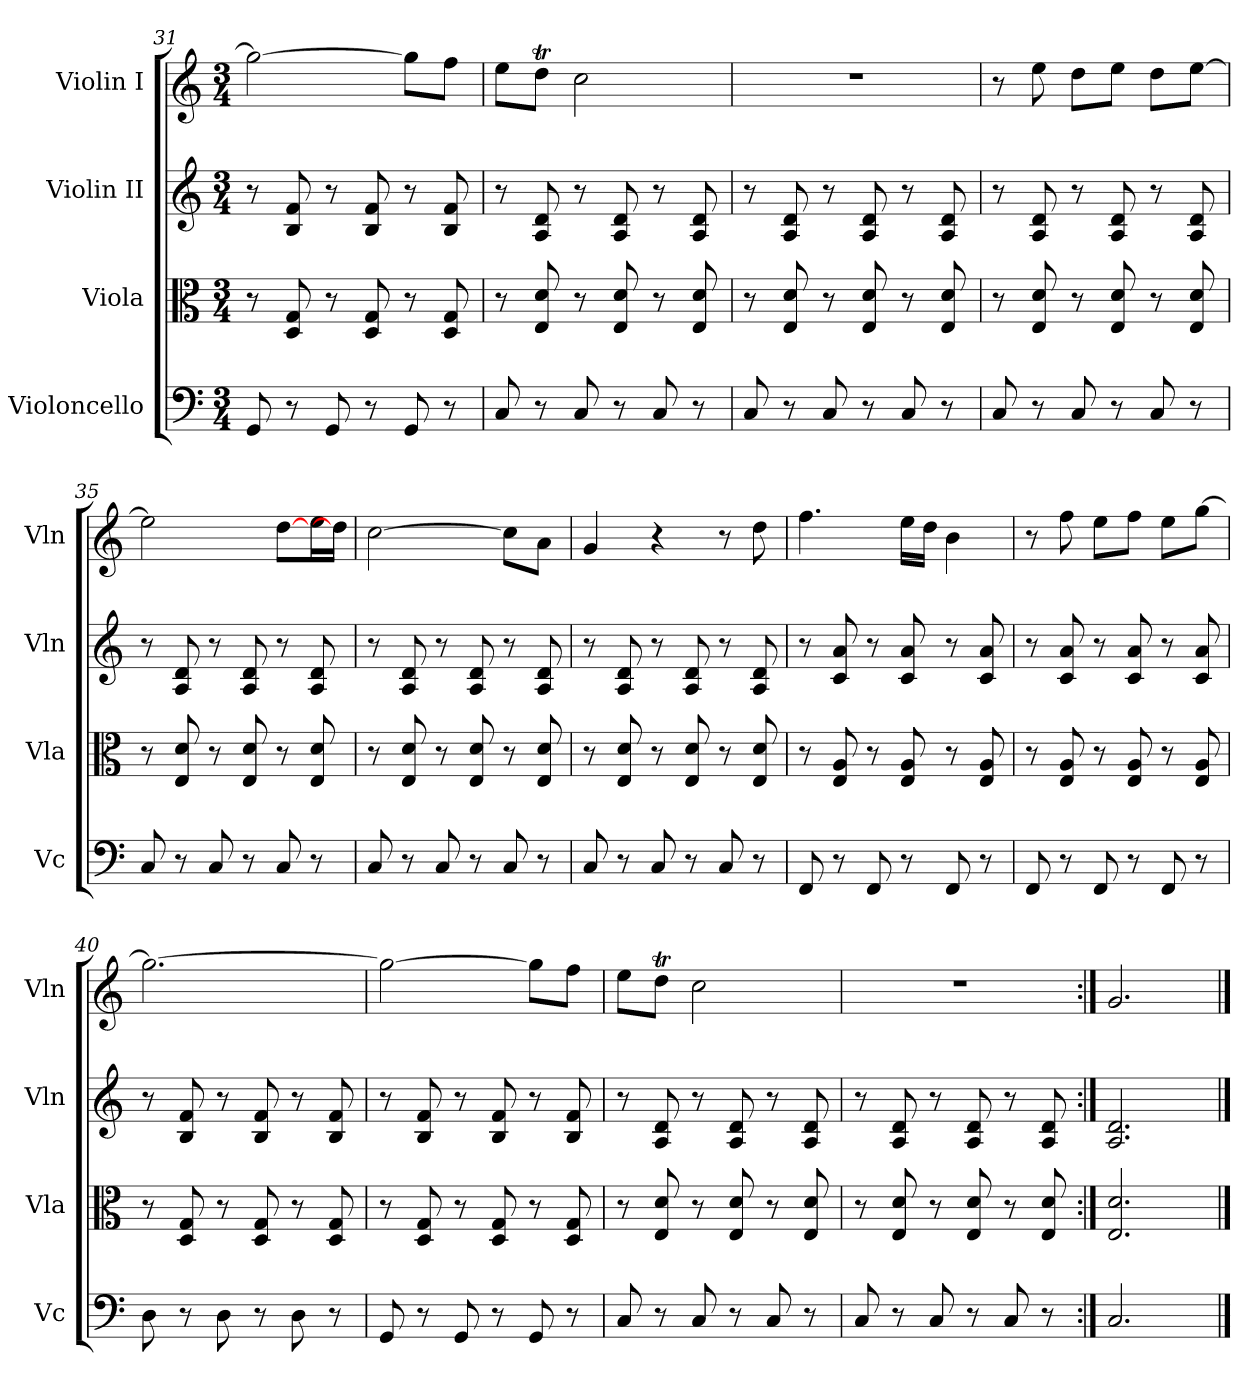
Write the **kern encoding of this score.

**kern	**kern	**kern	**kern
*part4	*part3	*part2	*part1
*staff4	*staff3	*staff2	*staff1
*I"Violoncello	*I"Viola	*I"Violin II	*I"Violin I
*I'Vc	*I'Vla	*I'Vln	*I'Vln
*clefF4	*clefC3	*clefG2	*clefG2
*k[]	*k[]	*k[]	*k[]
*M3/4	*M3/4	*M3/4	*M3/4
=31	=31	=31	=31
8GG/	8r	8r	2gg\_
8r	8D/ 8G/	8B/ 8f/	.
8GG/	8r	8r	.
8r	8D/ 8G/	8B/ 8f/	.
8GG/	8r	8r	8gg\L]
8r	8D/ 8G/	8B/ 8f/	8ff\J
!!LO:LB:g=z
=32	=32	=32	=32
8C/	8r	8r	8ee\L
8r	8E/ 8d/	8A/ 8d/	8ddT\J
8C/	8r	8r	2cc\
8r	8E/ 8d/	8A/ 8d/	.
8C/	8r	8r	.
8r	8E/ 8d/	8A/ 8d/	.
=33	=33	=33	=33
8C/	8r	8r	2.r
8r	8E/ 8d/	8A/ 8d/	.
8C/	8r	8r	.
8r	8E/ 8d/	8A/ 8d/	.
8C/	8r	8r	.
8r	8E/ 8d/	8A/ 8d/	.
=34	=34	=34	=34
8C/	8r	8r	8r
8r	8E/ 8d/	8A/ 8d/	8ee\
8C/	8r	8r	8dd\L
8r	8E/ 8d/	8A/ 8d/	8ee\J
8C/	8r	8r	8dd\L
8r	8E/ 8d/	8A/ 8d/	[8ee\J
=35	=35	=35	=35
8C/	8r	8r	2ee\]
8r	8E/ 8d/	8A/ 8d/	.
8C/	8r	8r	.
8r	8E/ 8d/	8A/ 8d/	.
8C/	8r	8r	[8dd\L
8r	8E/ 8d/	8A/ 8d/	16ee\L
.	.	.	16dd\JJ]
!!LO:PB:g=z
=36	=36	=36	=36
8C/	8r	8r	[2cc\
8r	8E/ 8d/	8A/ 8d/	.
8C/	8r	8r	.
8r	8E/ 8d/	8A/ 8d/	.
8C/	8r	8r	8cc\L]
8r	8E/ 8d/	8A/ 8d/	8a\J
=37	=37	=37	=37
8C/	8r	8r	4g/
8r	8E/ 8d/	8A/ 8d/	.
8C/	8r	8r	4r
8r	8E/ 8d/	8A/ 8d/	.
8C/	8r	8r	8r
8r	8E/ 8d/	8A/ 8d/	8dd\
=38	=38	=38	=38
8FF/	8r	8r	4.ff\
8r	8E/ 8A/	8c/ 8a/	.
8FF/	8r	8r	.
8r	8E/ 8A/	8c/ 8a/	16ee\LL
.	.	.	16dd\JJ
8FF/	8r	8r	4b\
8r	8E/ 8A/	8c/ 8a/	.
=39	=39	=39	=39
8FF/	8r	8r	8r
8r	8E/ 8A/	8c/ 8a/	8ff\
8FF/	8r	8r	8ee\L
8r	8E/ 8A/	8c/ 8a/	8ff\J
8FF/	8r	8r	8ee\L
8r	8E/ 8A/	8c/ 8a/	[8gg\J
!!LO:LB:g=z
=40	=40	=40	=40
8D\	8r	8r	2.gg\_
8r	8D/ 8G/	8B/ 8f/	.
8D\	8r	8r	.
8r	8D/ 8G/	8B/ 8f/	.
8D\	8r	8r	.
8r	8D/ 8G/	8B/ 8f/	.
=41	=41	=41	=41
8GG/	8r	8r	2gg\_
8r	8D/ 8G/	8B/ 8f/	.
8GG/	8r	8r	.
8r	8D/ 8G/	8B/ 8f/	.
8GG/	8r	8r	8gg\L]
8r	8D/ 8G/	8B/ 8f/	8ff\J
=42	=42	=42	=42
8C/	8r	8r	8ee\L
8r	8E/ 8d/	8A/ 8d/	8ddT\J
8C/	8r	8r	2cc\
8r	8E/ 8d/	8A/ 8d/	.
8C/	8r	8r	.
8r	8E/ 8d/	8A/ 8d/	.
=43	=43	=43	=43
8C/	8r	8r	2.r
8r	8E/ 8d/	8A/ 8d/	.
8C/	8r	8r	.
8r	8E/ 8d/	8A/ 8d/	.
8C/	8r	8r	.
8r	8E/ 8d/	8A/ 8d/	.
=44:|!	=44:|!	=44:|!	=44:|!
2.C/	2.E/ 2.d/	2.A/ 2.d/	2.g/
==	==	==	==
*-	*-	*-	*-
